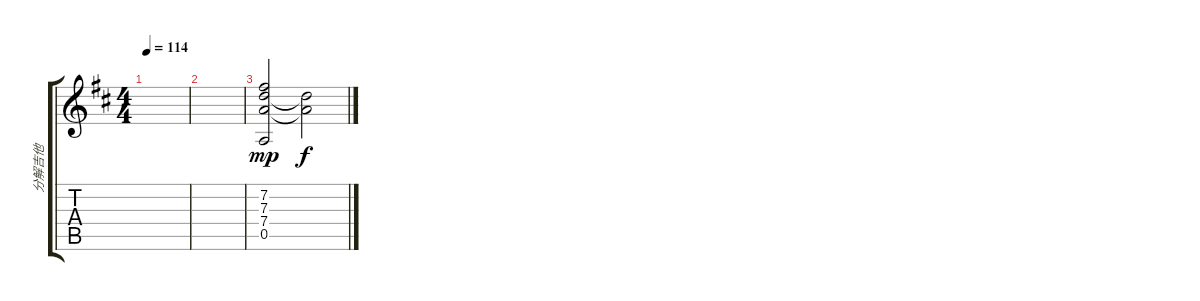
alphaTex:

\track ("分解吉他" "分解吉他") {instrument acousticguitarsteel}
\staff {score tabs}
\tuning (E4 B3 G3 D3 A2 E2) {hide}
\ts (4 4)
\tempo 114
\clef g2
\ks d
|
|
(7.2 7.3 7.4 0.5).2{dy mp} (7.3{t} 7.4{t}).2{dy f}
